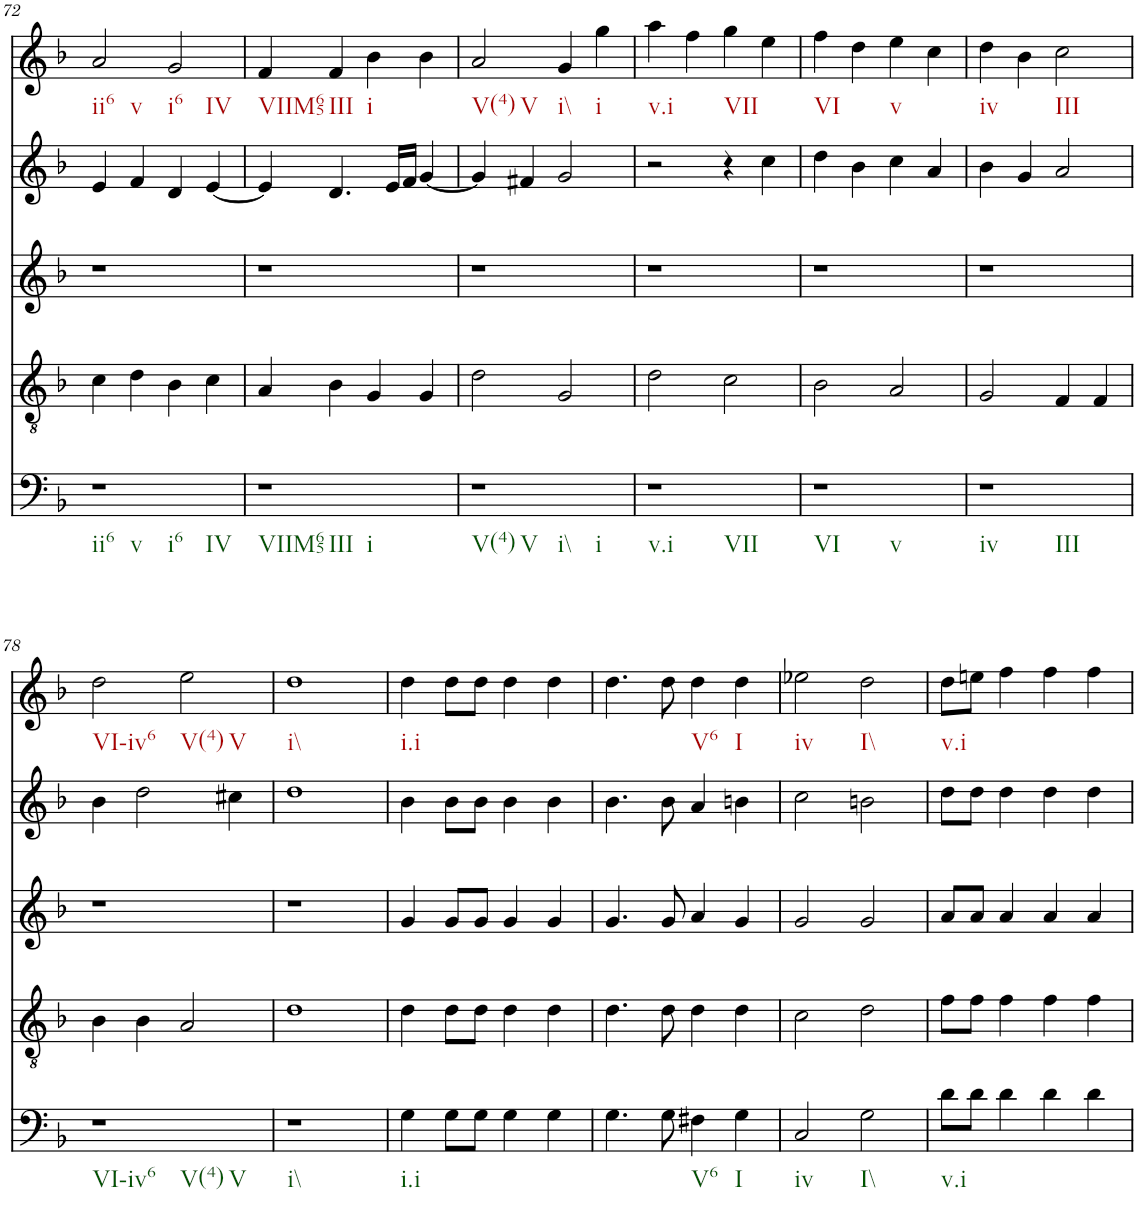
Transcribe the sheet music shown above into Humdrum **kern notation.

**kern	**kern	**kern	**kern	**kern
*part5	*part4	*part3	*part2	*part1
*staff5	*staff4	*staff3	*staff2	*staff1
*I"vox	*I"vox	*I"vox	*I"vox	*I"vox
!!LO:PB:g=z
*clefF4	*clefGv2	*clefG2	*clefG2	*clefG2
*k[b-]	*k[b-]	*k[b-]	*k[b-]	*k[b-]
*M4/4	*M4/4	*M4/4	*M4/4	*M4/4
=72	=72	=72	=72	=72
1r	4c\	1r	4e/	2a/
.	4d\	.	4f/	.
.	4B-\	.	4d/	2g/
.	4c\	.	[4e/	.
=73	=73	=73	=73	=73
1r	4A/	1r	4e/]	4f/
.	4B-\	.	4.d/	4f/
.	4G/	.	.	4b-\
.	.	.	16e/LL	.
.	.	.	16f/JJ	.
.	4G/	.	[4g/	4b-\
=74	=74	=74	=74	=74
1r	2d\	1r	4g/]	2a/
.	.	.	4f#X/	.
.	2G/	.	2g/	4g/
.	.	.	.	4gg\
=75	=75	=75	=75	=75
1r	2d\	1r	2r	4aa\
.	.	.	.	4ff\
.	2c\	.	4r	4gg\
.	.	.	4cc\	4ee\
=76	=76	=76	=76	=76
1r	2B-\	1r	4dd\	4ff\
.	.	.	4b-\	4dd\
.	2A/	.	4cc\	4ee\
.	.	.	4a/	4cc\
=77	=77	=77	=77	=77
1r	2G/	1r	4b-\	4dd\
.	.	.	4g/	4b-\
.	4F/	.	2a/	2cc\
.	4F/	.	.	.
!!LO:LB:g=z
=78	=78	=78	=78	=78
1r	4B-\	1r	4b-\	2dd\
.	4B-\	.	2dd\	.
.	2A/	.	.	2ee\
.	.	.	4cc#X\	.
=79	=79	=79	=79	=79
1r	1d	1r	1dd	1dd
=80	=80	=80	=80	=80
4G\	4d\	4g/	4b-\	4dd\
8G\L	8d\L	8g/L	8b-\L	8dd\L
8G\J	8d\J	8g/J	8b-\J	8dd\J
4G\	4d\	4g/	4b-\	4dd\
4G\	4d\	4g/	4b-\	4dd\
=81	=81	=81	=81	=81
4.G\	4.d\	4.g/	4.b-\	4.dd\
8G\	8d\	8g/	8b-\	8dd\
4F#X\	4d\	4a/	4a/	4dd\
4G\	4d\	4g/	4bn\	4dd\
=82	=82	=82	=82	=82
2C/	2c\	2g/	2cc\	2ee-X\
2G\	2d\	2g/	2bn\	2dd\
=83	=83	=83	=83	=83
8d\L	8f\L	8a/L	8dd\L	8dd\L
8d\J	8f\J	8a/J	8dd\J	8een\J
4d\	4f\	4a/	4dd\	4ff\
4d\	4f\	4a/	4dd\	4ff\
4d\	4f\	4a/	4dd\	4ff\
=	=	=	=	=
*-	*-	*-	*-	*-
